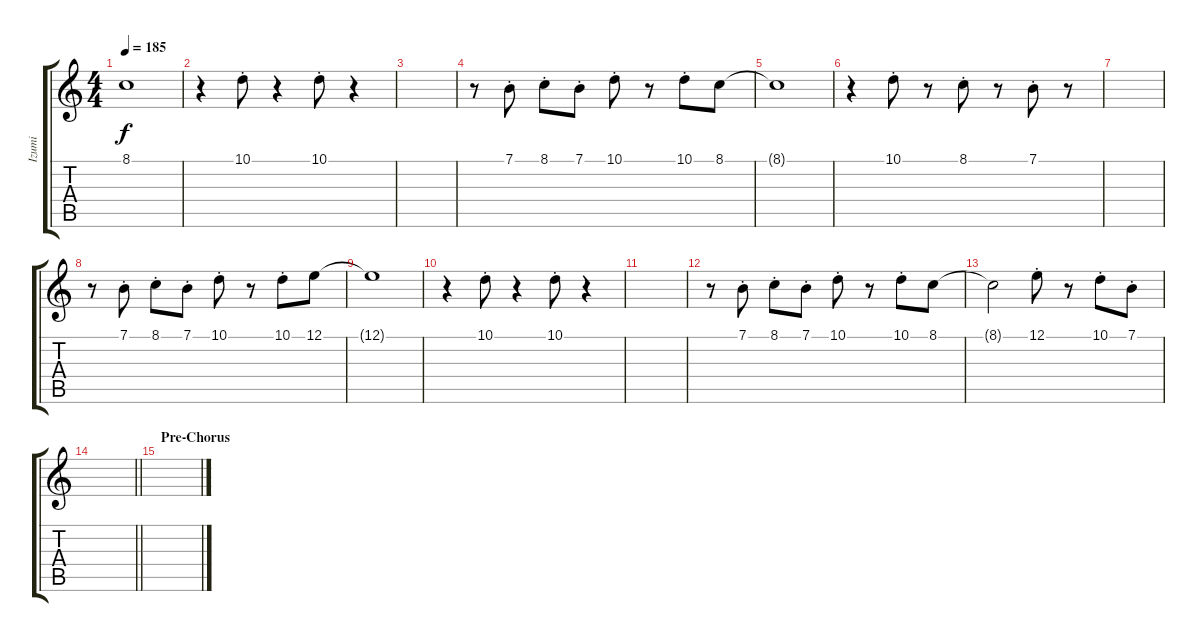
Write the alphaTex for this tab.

\track ("Izumi" "Izumi") {instrument trumpet}
\staff {score tabs}
\tuning (E4 B3 G3 D3 A2 E2) {hide}
\ts (4 4)
\tempo 185
\clef g2
\ks c
8.1{t}.1{dy f volume 4} |
r.4{volume 15} 10.1{st}.8 r.4 10.1{st}.8 r.4 |
|
r.8 7.1{st}.8 8.1{st}.8 7.1{st}.8 10.1{st}.8 r.8 10.1{st}.8 8.1.8 |
8.1{t}.1{volume 4} |
r.4{volume 15} 10.1{st}.8 r.8 8.1{st}.8 r.8 7.1{st}.8 r.8 |
|
r.8 7.1{st}.8 8.1{st}.8 7.1{st}.8 10.1{st}.8 r.8 10.1{st}.8 12.1.8 |
12.1{t}.1{volume 4} |
r.4{volume 15} 10.1{st}.8 r.4 10.1{st}.8 r.4 |
|
r.8 7.1{st}.8 8.1{st}.8 7.1{st}.8 10.1{st}.8 r.8 10.1{st}.8 8.1.8 |
8.1{t}.2 12.1{st}.8 r.8 10.1{st}.8 7.1{st}.8 |
\barLineRight lightlight
|
\section ("" "Pre-Chorus")
